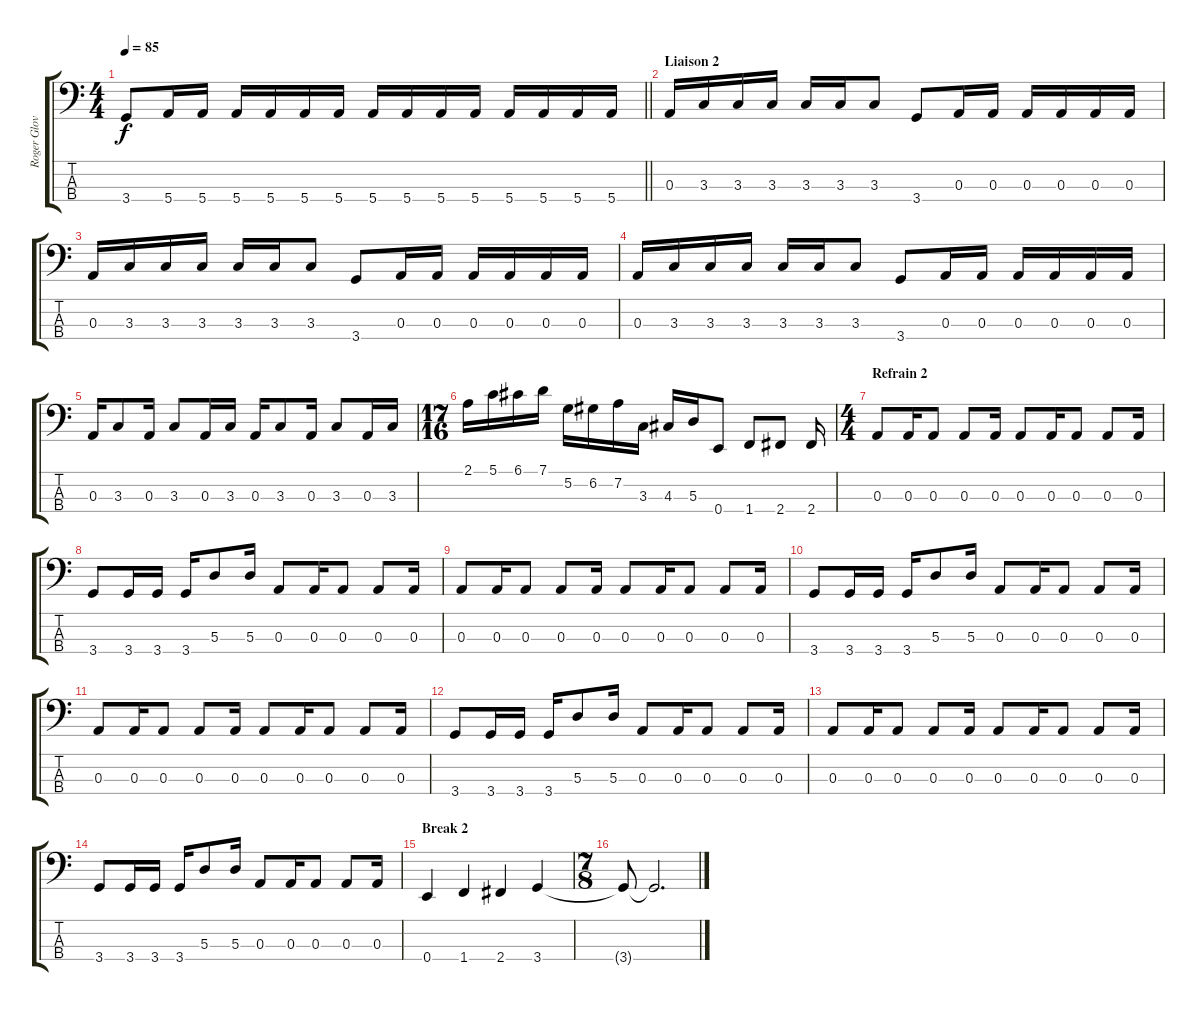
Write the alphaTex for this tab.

\track ("Roger Glover" "Roger Glov") {instrument electricbasspick}
\staff {score tabs}
\tuning (G2 D2 A1 E1) {hide}
\ts (4 4)
\tempo 85
\clef f4
\barLineRight lightlight
\ks c
3.4.8{dy f} 5.4.16 5.4.16 5.4.16 5.4.16 5.4.16 5.4.16 5.4.16 5.4.16 5.4.16 5.4.16 5.4.16 5.4.16 5.4.16 5.4.16 |
\section ("" "Liaison 2")
0.3.16 3.3.16 3.3.16 3.3.16 3.3.16 3.3.16 3.3.8 3.4.8 0.3.16 0.3.16 0.3.16 0.3.16 0.3.16 0.3.16 |
0.3.16 3.3.16 3.3.16 3.3.16 3.3.16 3.3.16 3.3.8 3.4.8 0.3.16 0.3.16 0.3.16 0.3.16 0.3.16 0.3.16 |
0.3.16 3.3.16 3.3.16 3.3.16 3.3.16 3.3.16 3.3.8 3.4.8 0.3.16 0.3.16 0.3.16 0.3.16 0.3.16 0.3.16 |
0.3.16 3.3.8 0.3.16 3.3.8 0.3.16 3.3.16 0.3.16 3.3.8 0.3.16 3.3.8 0.3.16 3.3.16 |
\ts (17 16)
2.1.16 5.1.16 6.1.16 7.1.16 5.2.16 6.2.16 7.2.16 3.3.16 4.3.16 5.3.16 0.4.8 1.4.8 2.4.8 2.4.16 |
\ts (4 4)
\section ("" "Refrain 2")
0.3.8 0.3.16 0.3.8 0.3.8 0.3.16 0.3.8 0.3.16 0.3.8 0.3.8 0.3.16 |
3.4.8 3.4.16 3.4.16 3.4.16 5.3.8 5.3.16 0.3.8 0.3.16 0.3.8 0.3.8 0.3.16 |
0.3.8 0.3.16 0.3.8 0.3.8 0.3.16 0.3.8 0.3.16 0.3.8 0.3.8 0.3.16 |
3.4.8 3.4.16 3.4.16 3.4.16 5.3.8 5.3.16 0.3.8 0.3.16 0.3.8 0.3.8 0.3.16 |
0.3.8 0.3.16 0.3.8 0.3.8 0.3.16 0.3.8 0.3.16 0.3.8 0.3.8 0.3.16 |
3.4.8 3.4.16 3.4.16 3.4.16 5.3.8 5.3.16 0.3.8 0.3.16 0.3.8 0.3.8 0.3.16 |
0.3.8 0.3.16 0.3.8 0.3.8 0.3.16 0.3.8 0.3.16 0.3.8 0.3.8 0.3.16 |
3.4.8 3.4.16 3.4.16 3.4.16 5.3.8 5.3.16 0.3.8 0.3.16 0.3.8 0.3.8 0.3.16 |
\section ("" "Break 2")
0.4.4 1.4.4 2.4.4 3.4.4 |
\ts (7 8)
3.4{t}.8 3.4{t}.2{d}
